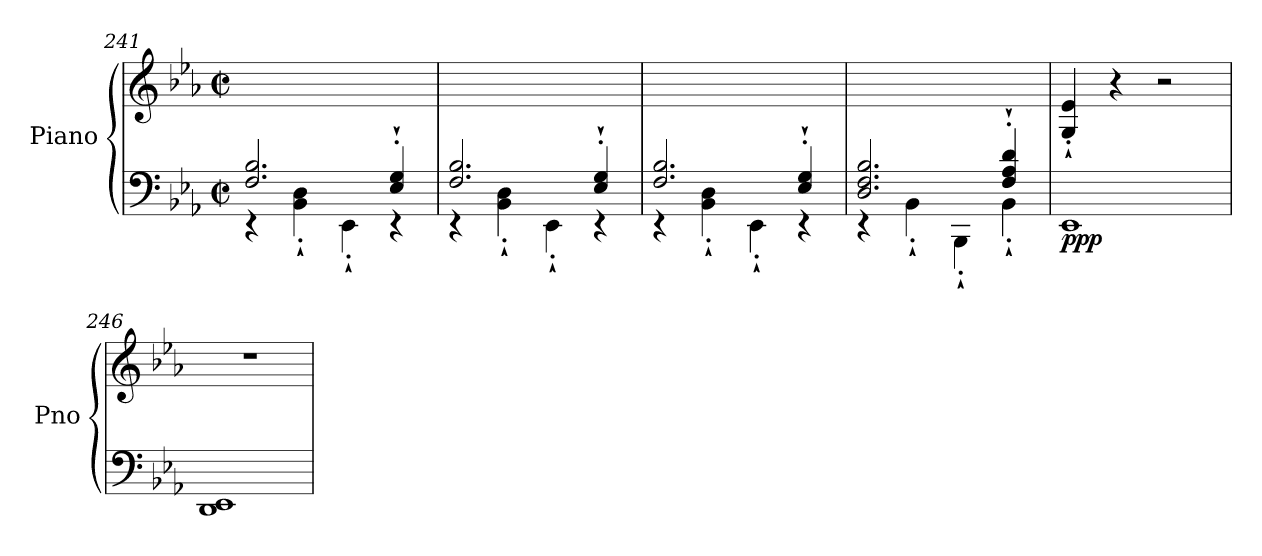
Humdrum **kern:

**kern	**kern	**dynam
*part1	*part1	*part1
*staff2	*staff1	*staff1/2
*I"Piano	*	*
*I'Pno	*	*
*clefF4	*clefG2	*
*k[b-e-a-]	*k[b-e-a-]	*
*M4/4	*M4/4	*
*met(c|)	*met(c|)	*
=241	=241	=241
*^	*	*
2.F/ 2.B-/	4rEE	1ryy	.
.	4BB-\`' 4D\`'	.	.
.	4EE-`'\	.	.
4E-/`' 4G/`'	4rEE	.	.
=242	=242	=242	=242
2.F/ 2.B-/	4rEE	1ryy	.
.	4BB-\`' 4D\`'	.	.
.	4EE-`'\	.	.
4E-/`' 4G/`'	4rEE	.	.
=243	=243	=243	=243
2.F/ 2.B-/	4rEE	1ryy	.
.	4BB-\`' 4D\`'	.	.
.	4EE-`'\	.	.
4E-/`' 4G/`'	4rEE	.	.
=244	=244	=244	=244
!	!	!	!LO:DY:b
2.D/ 2.F/ 2.B-/	4rEE	1ryy	other-dynamics
.	4BB-`'\	.	.
.	4BBB-`'\	.	.
4F/`' 4A-/`' 4d/`'	4BB-`'\	.	.
=245	=245	=245	=245
!	!	!	!LO:DY:b=2
!	!	!	!LO:DY:n=1:b
*v	*v	*	*
1EE-	4G/`' 4e-/`'	pp p
.	4r	.
.	2r	.
=246	=246	=246
1DD 1EE-	1r	.
=	=	=
*-	*-	*-
